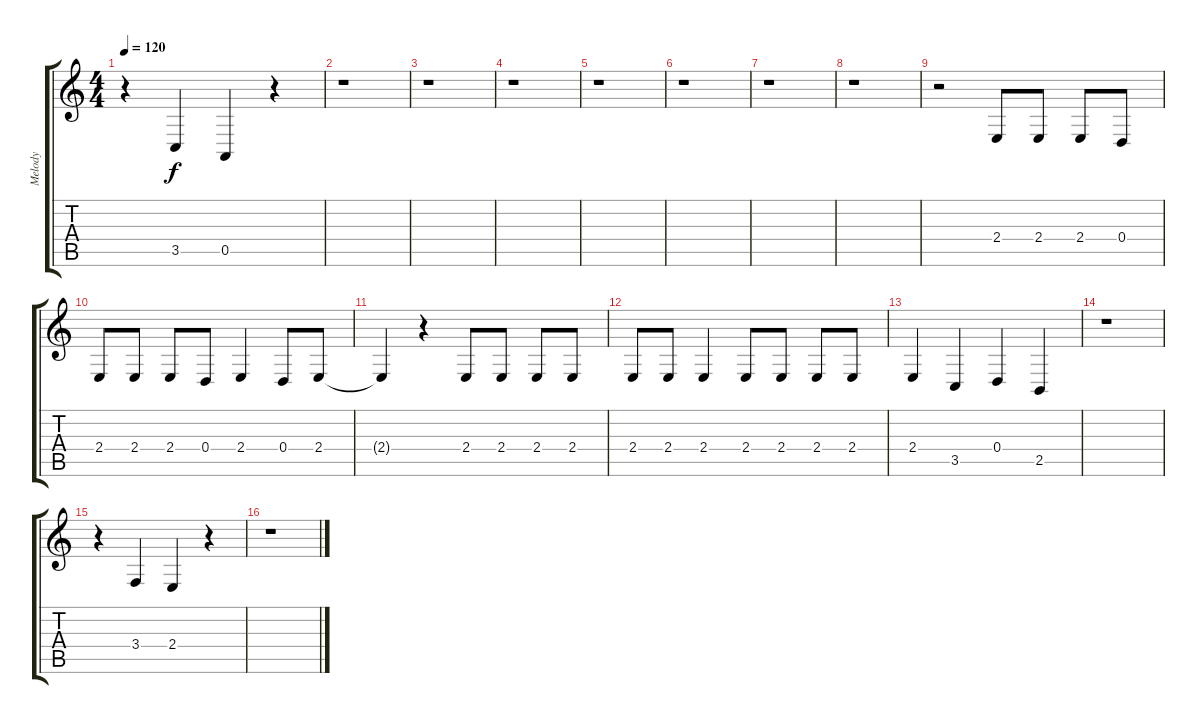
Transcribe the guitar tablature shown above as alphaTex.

\track ("Melody" "Melody") {instrument fx4atmosphere}
\staff {score tabs}
\tuning (E4 B3 G3 D3 A2 E2) {hide}
\ts (4 4)
\tempo 120
\clef g2
\ks c
r.4{dy f} 3.5.4 0.5.4 r.4 |
r.1 |
r.1 |
r.1 |
r.1 |
r.1 |
r.1 |
r.1 |
r.2 2.4.8 2.4.8 2.4.8 0.4.8 |
2.4.8 2.4.8 2.4.8 0.4.8 2.4.4 0.4.8 2.4.8 |
2.4{t}.4 r.4 2.4.8 2.4.8 2.4.8 2.4.8 |
2.4.8 2.4.8 2.4.4 2.4.8 2.4.8 2.4.8 2.4.8 |
2.4.4 3.5.4 0.4.4 2.5.4 |
r.1 |
r.4 3.4.4 2.4.4 r.4 |
r.1
